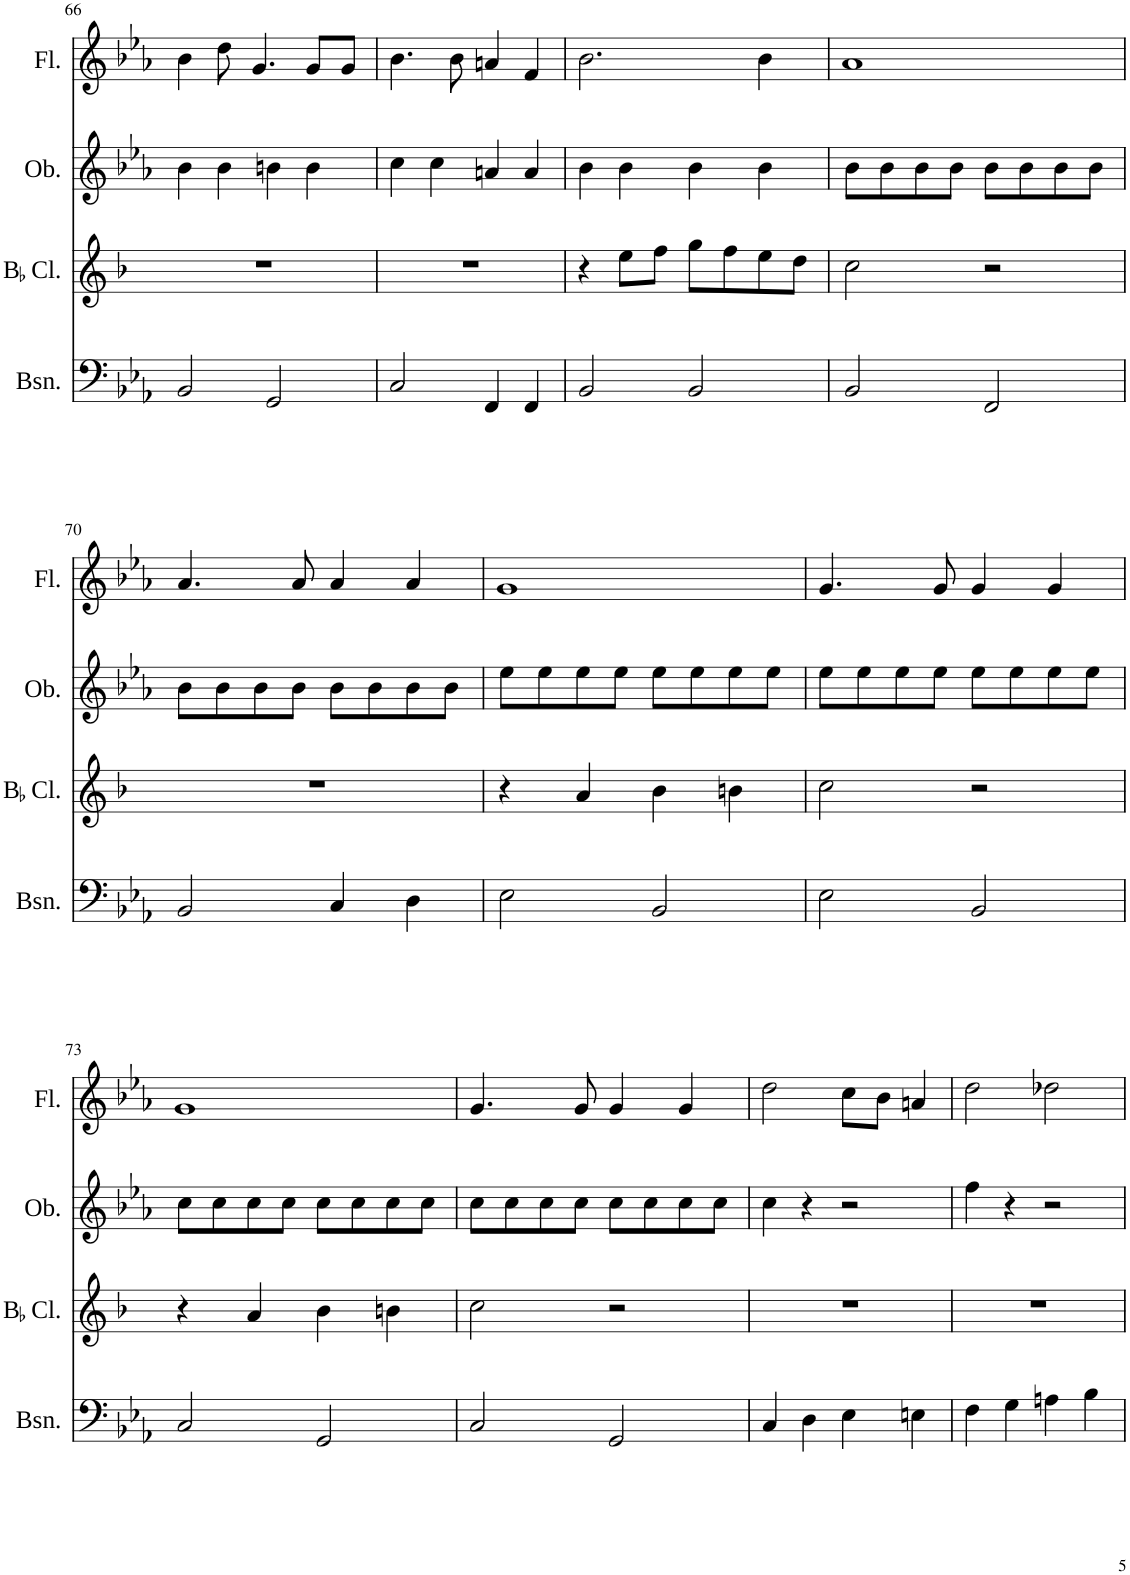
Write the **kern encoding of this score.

**kern	**kern	**kern	**kern
*part4	*part3	*part2	*part1
*staff4	*staff3	*staff2	*staff1
*I"Bassoon	*I"BaccidentalFlat Clarinet	*I"Oboe	*I"Flute
*I'Bsn.	*I'BaccidentalFlat Cl.	*I'Ob.	*I'Fl.
!!LO:PB:g=z
*clefF4	*clefG2	*clefG2	*clefG2
*	*Trd1c2	*	*
*k[b-e-a-]	*k[b-]	*k[b-e-a-]	*k[b-e-a-]
*M4/4	*M4/4	*M4/4	*M4/4
=66	=66	=66	=66
2BB-/	1r	4b-\	4b-\
.	.	4b-\	8dd\
.	.	.	4.g/
2GG/	.	4bn\	.
.	.	4b\	8g/L
.	.	.	8g/J
=67	=67	=67	=67
2C/	1r	4cc\	4.b-\
.	.	4cc\	.
.	.	.	8b-\
4FF/	.	4an/	4an/
4FF/	.	4a/	4f/
=68	=68	=68	=68
2BB-/	4r	4b-\	2.b-\
.	8ee\L	4b-\	.
.	8ff\J	.	.
2BB-/	8gg\L	4b-\	.
.	8ff\	.	.
.	8ee\	4b-\	4b-\
.	8dd\J	.	.
=69	=69	=69	=69
2BB-/	2cc\	8b-\L	1a-
.	.	8b-\	.
.	.	8b-\	.
.	.	8b-\J	.
2FF/	2r	8b-\L	.
.	.	8b-\	.
.	.	8b-\	.
.	.	8b-\J	.
!!LO:LB:g=z
=70	=70	=70	=70
2BB-/	1r	8b-\L	4.a-/
.	.	8b-\	.
.	.	8b-\	.
.	.	8b-\J	8a-/
4C/	.	8b-\L	4a-/
.	.	8b-\	.
4D\	.	8b-\	4a-/
.	.	8b-\J	.
=71	=71	=71	=71
2E-\	4r	8ee-\L	1g
.	.	8ee-\	.
.	4a/	8ee-\	.
.	.	8ee-\J	.
2BB-/	4b-\	8ee-\L	.
.	.	8ee-\	.
.	4bn\	8ee-\	.
.	.	8ee-\J	.
=72	=72	=72	=72
2E-\	2cc\	8ee-\L	4.g/
.	.	8ee-\	.
.	.	8ee-\	.
.	.	8ee-\J	8g/
2BB-/	2r	8ee-\L	4g/
.	.	8ee-\	.
.	.	8ee-\	4g/
.	.	8ee-\J	.
!!LO:LB:g=z
=73	=73	=73	=73
2C/	4r	8cc\L	1g
.	.	8cc\	.
.	4a/	8cc\	.
.	.	8cc\J	.
2GG/	4b-\	8cc\L	.
.	.	8cc\	.
.	4bn\	8cc\	.
.	.	8cc\J	.
=74	=74	=74	=74
2C/	2cc\	8cc\L	4.g/
.	.	8cc\	.
.	.	8cc\	.
.	.	8cc\J	8g/
2GG/	2r	8cc\L	4g/
.	.	8cc\	.
.	.	8cc\	4g/
.	.	8cc\J	.
=75	=75	=75	=75
4C/	1r	4cc\	2dd\
4D\	.	4r	.
4E-\	.	2r	8cc\L
.	.	.	8b-\J
4En\	.	.	4an/
=76	=76	=76	=76
4F\	1r	4ff\	2dd\
4G\	.	4r	.
4An\	.	2r	2dd-X\
4B-\	.	.	.
=	=	=	=
*-	*-	*-	*-
